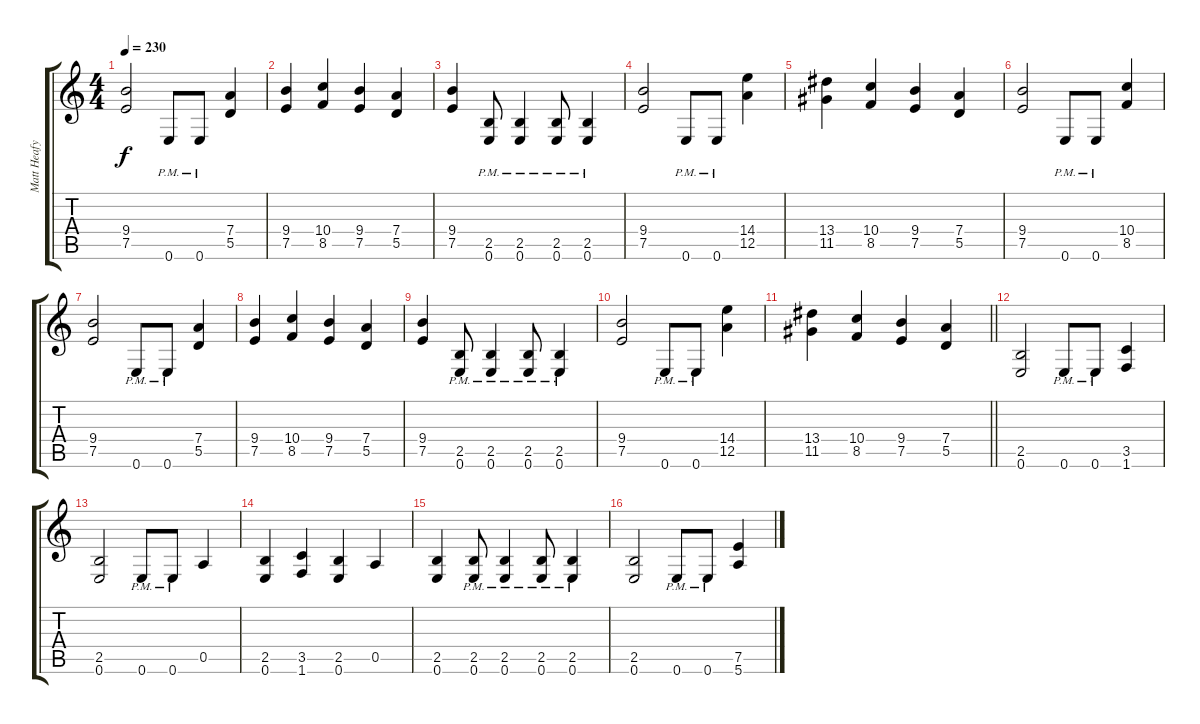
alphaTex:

\track ("Matt Heafy" "Matt Heafy") {instrument distortionguitar}
\staff {score tabs}
\tuning (E4 B3 G3 D3 A2 E2) {hide}
\ts (4 4)
\tempo 230
\clef g2
\ks c
(9.4 7.5).2{dy f} 0.6{pm}.8 0.6{pm}.8 (7.4 5.5).4 |
(9.4 7.5).4 (10.4 8.5).4 (9.4 7.5).4 (7.4 5.5).4 |
(9.4 7.5).4 (2.5{pm} 0.6{pm}).8 (2.5{pm} 0.6{pm}).4 (2.5{pm} 0.6{pm}).8 (2.5{pm} 0.6{pm}).4 |
(9.4 7.5).2 0.6{pm}.8 0.6{pm}.8 (14.4 12.5).4 |
(13.4 11.5).4 (10.4 8.5).4 (9.4 7.5).4 (7.4 5.5).4 |
(9.4 7.5).2 0.6{pm}.8 0.6{pm}.8 (10.4 8.5).4 |
(9.4 7.5).2 0.6{pm}.8 0.6{pm}.8 (7.4 5.5).4 |
(9.4 7.5).4 (10.4 8.5).4 (9.4 7.5).4 (7.4 5.5).4 |
(9.4 7.5).4 (2.5{pm} 0.6{pm}).8 (2.5{pm} 0.6{pm}).4 (2.5{pm} 0.6{pm}).8 (2.5{pm} 0.6{pm}).4 |
(9.4 7.5).2 0.6{pm}.8 0.6{pm}.8 (14.4 12.5).4 |
\barLineRight lightlight
(13.4 11.5).4 (10.4 8.5).4 (9.4 7.5).4 (7.4 5.5).4 |
(2.5 0.6).2 0.6{pm}.8 0.6{pm}.8 (3.5 1.6).4 |
(2.5 0.6).2 0.6{pm}.8 0.6{pm}.8 0.5.4 |
(2.5 0.6).4 (3.5 1.6).4 (2.5 0.6).4 0.5.4 |
(2.5 0.6).4 (2.5{pm} 0.6{pm}).8 (2.5{pm} 0.6{pm}).4 (2.5{pm} 0.6{pm}).8 (2.5{pm} 0.6{pm}).4 |
(2.5 0.6).2 0.6{pm}.8 0.6{pm}.8 (7.5 5.6).4
